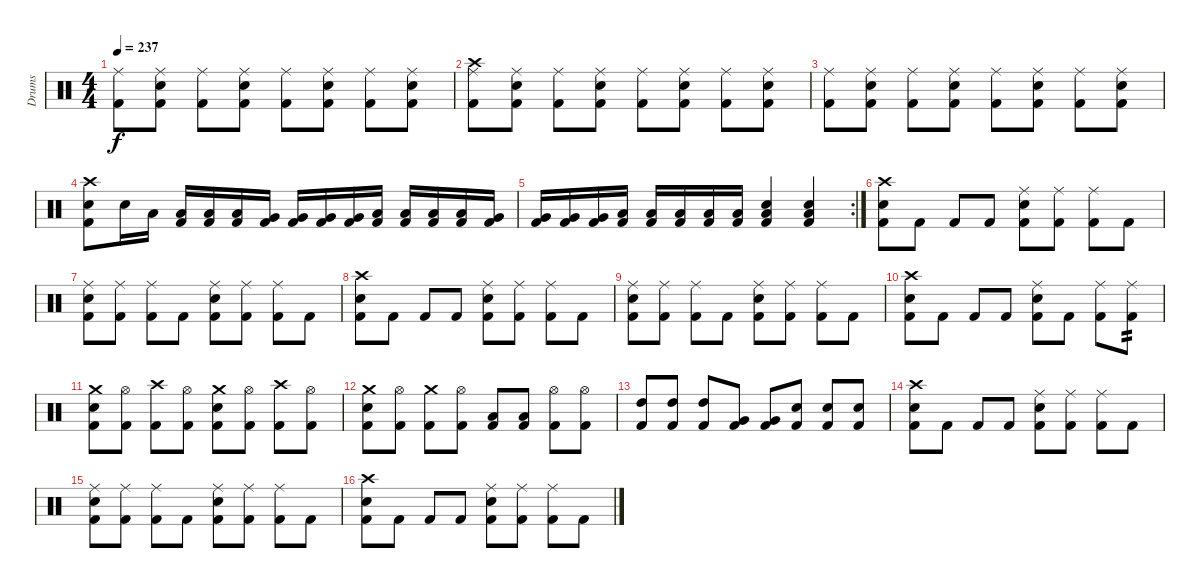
\track ("Drums" "Drums") {instrument percussion}
\staff {score}
\articulation defaults
\ts (4 4)
\tempo 237
\clef neutral
\ks c
("Ride (middle)" "Kick (hit) 2").8{dy f} ("Ride (middle)" "Snare (hit) 2" "Kick (hit) 2").8 ("Ride (middle)" "Kick (hit) 2").8 ("Ride (middle)" "Snare (hit) 2" "Kick (hit) 2").8 ("Ride (middle)" "Kick (hit) 2").8 ("Ride (middle)" "Snare (hit) 2" "Kick (hit) 2").8 ("Ride (middle)" "Kick (hit) 2").8 ("Ride (middle)" "Snare (hit) 2" "Kick (hit) 2").8 |
("Ride (middle)" "Crash high (hit)" "Kick (hit) 2").8 ("Ride (middle)" "Snare (hit) 2" "Kick (hit) 2").8 ("Ride (middle)" "Kick (hit) 2").8 ("Ride (middle)" "Snare (hit) 2" "Kick (hit) 2").8 ("Ride (middle)" "Kick (hit) 2").8 ("Ride (middle)" "Snare (hit) 2" "Kick (hit) 2").8 ("Ride (middle)" "Kick (hit) 2").8 ("Ride (middle)" "Snare (hit) 2" "Kick (hit) 2").8 |
("Ride (middle)" "Kick (hit) 2").8 ("Ride (middle)" "Snare (hit) 2" "Kick (hit) 2").8 ("Ride (middle)" "Kick (hit) 2").8 ("Ride (middle)" "Snare (hit) 2" "Kick (hit) 2").8 ("Ride (middle)" "Kick (hit) 2").8 ("Ride (middle)" "Snare (hit) 2" "Kick (hit) 2").8 ("Ride (middle)" "Kick (hit) 2").8 ("Ride (middle)" "Snare (hit) 2" "Kick (hit) 2").8 |
("Crash high (hit)" "Snare (hit) 2" "Kick (hit) 2").8 "Snare (hit) 2".16 "Low Floor Tom (hit)".16 ("Low Floor Tom (hit)" "Kick (hit) 2").16 ("Low Floor Tom (hit)" "Kick (hit) 2").16 ("Low Floor Tom (hit)" "Kick (hit) 2").16 ("Very Low Tom (hit)" "Kick (hit) 2").16 ("Very Low Tom (hit)" "Kick (hit) 2").16 ("Very Low Tom (hit)" "Kick (hit) 2").16 ("Very Low Tom (hit)" "Kick (hit) 2").16 ("Low Floor Tom (hit)" "Kick (hit) 2").16 ("Low Floor Tom (hit)" "Kick (hit) 2").16 ("Low Floor Tom (hit)" "Kick (hit) 2").16 ("Low Floor Tom (hit)" "Kick (hit) 2").16 ("Very Low Tom (hit)" "Kick (hit) 2").16 |
\rc 2
("Very Low Tom (hit)" "Kick (hit) 2").16 ("Very Low Tom (hit)" "Kick (hit) 2").16 ("Very Low Tom (hit)" "Kick (hit) 2").16 ("Low Tom (hit)" "Kick (hit) 2").16 ("Low Tom (hit)" "Kick (hit) 2").16 ("Low Tom (hit)" "Kick (hit) 2").16 ("Low Tom (hit)" "Kick (hit) 2").16 ("Low Tom (hit)" "Kick (hit) 2").16 ("Low Tom (hit)" "Snare (hit) 2" "Kick (hit) 2").4 ("Low Tom (hit)" "Snare (hit) 2" "Kick (hit) 2").4 |
("Crash high (hit)" "Snare (hit) 2" "Kick (hit) 2").8 "Kick (hit) 2".8 "Kick (hit) 2".8 "Kick (hit) 2".8 ("Ride (middle)" "Snare (hit) 2" "Kick (hit) 2").8 ("Ride (middle)" "Kick (hit) 2").8 ("Ride (middle)" "Kick (hit) 2").8 "Kick (hit) 2".8 |
("Ride (middle)" "Snare (hit) 2" "Kick (hit) 2").8 ("Ride (middle)" "Kick (hit) 2").8 ("Ride (middle)" "Kick (hit) 2").8 "Kick (hit) 2".8 ("Ride (middle)" "Snare (hit) 2" "Kick (hit) 2").8 ("Ride (middle)" "Kick (hit) 2").8 ("Ride (middle)" "Kick (hit) 2").8 "Kick (hit) 2".8 |
("Crash high (hit)" "Snare (hit) 2" "Kick (hit) 2").8 "Kick (hit) 2".8 "Kick (hit) 2".8 "Kick (hit) 2".8 ("Ride (middle)" "Snare (hit) 2" "Kick (hit) 2").8 ("Ride (middle)" "Kick (hit) 2").8 ("Ride (middle)" "Kick (hit) 2").8 "Kick (hit) 2".8 |
("Ride (middle)" "Snare (hit) 2" "Kick (hit) 2").8 ("Ride (middle)" "Kick (hit) 2").8 ("Ride (middle)" "Kick (hit) 2").8 "Kick (hit) 2".8 ("Ride (middle)" "Snare (hit) 2" "Kick (hit) 2").8 ("Ride (middle)" "Kick (hit) 2").8 ("Ride (middle)" "Kick (hit) 2").8 "Kick (hit) 2".8 |
("Crash high (hit)" "Snare (hit) 2" "Kick (hit) 2").8 "Kick (hit) 2".8 "Kick (hit) 2".8 "Kick (hit) 2".8 ("Ride (middle)" "Snare (hit) 2" "Kick (hit) 2").8 "Kick (hit) 2".8 ("Ride (middle)" "Kick (hit) 2").8 ("Ride (middle)" "Kick (hit) 2").8{tp 2} |
("Crash medium (hit)" "Snare (hit) 2" "Kick (hit) 2").8 ("Hi-Hat (open)" "Kick (hit) 2").8 ("Crash high (hit)" "Kick (hit) 2").8 ("Hi-Hat (open)" "Kick (hit) 2").8 ("Crash medium (hit)" "Snare (hit) 2" "Kick (hit) 2").8 ("Hi-Hat (open)" "Kick (hit) 2").8 ("Crash high (hit)" "Kick (hit) 2").8 ("Hi-Hat (open)" "Kick (hit) 2").8 |
("Crash medium (hit)" "Snare (hit) 2" "Kick (hit) 2").8 ("Hi-Hat (open)" "Kick (hit) 2").8 ("Crash medium (hit)" "Kick (hit) 2").8 ("Hi-Hat (open)" "Kick (hit) 2").8 ("Low Tom (hit)" "Kick (hit) 2").8 ("Low Tom (hit)" "Kick (hit) 2").8 ("Hi-Hat (open)" "Kick (hit) 2").8 ("Hi-Hat (open)" "Kick (hit) 2").8 |
("High Tom (hit)" "Kick (hit) 2").8 ("High Tom (hit)" "Kick (hit) 2").8 ("High Tom (hit)" "Kick (hit) 2").8 ("Very Low Tom (hit)" "Kick (hit) 2").8 ("Very Low Tom (hit)" "Kick (hit) 2").8 ("Snare (hit) 2" "Kick (hit) 2").8 ("Snare (hit) 2" "Kick (hit) 2").8 ("Snare (hit) 2" "Kick (hit) 2").8 |
("Crash high (hit)" "Snare (hit) 2" "Kick (hit) 2").8 "Kick (hit) 2".8 "Kick (hit) 2".8 "Kick (hit) 2".8 ("Ride (middle)" "Snare (hit) 2" "Kick (hit) 2").8 ("Ride (middle)" "Kick (hit) 2").8 ("Ride (middle)" "Kick (hit) 2").8 "Kick (hit) 2".8 |
("Ride (middle)" "Snare (hit) 2" "Kick (hit) 2").8 ("Ride (middle)" "Kick (hit) 2").8 ("Ride (middle)" "Kick (hit) 2").8 "Kick (hit) 2".8 ("Ride (middle)" "Snare (hit) 2" "Kick (hit) 2").8 ("Ride (middle)" "Kick (hit) 2").8 ("Ride (middle)" "Kick (hit) 2").8 "Kick (hit) 2".8 |
("Crash high (hit)" "Snare (hit) 2" "Kick (hit) 2").8 "Kick (hit) 2".8 "Kick (hit) 2".8 "Kick (hit) 2".8 ("Ride (middle)" "Snare (hit) 2" "Kick (hit) 2").8 ("Ride (middle)" "Kick (hit) 2").8 ("Ride (middle)" "Kick (hit) 2").8 "Kick (hit) 2".8
